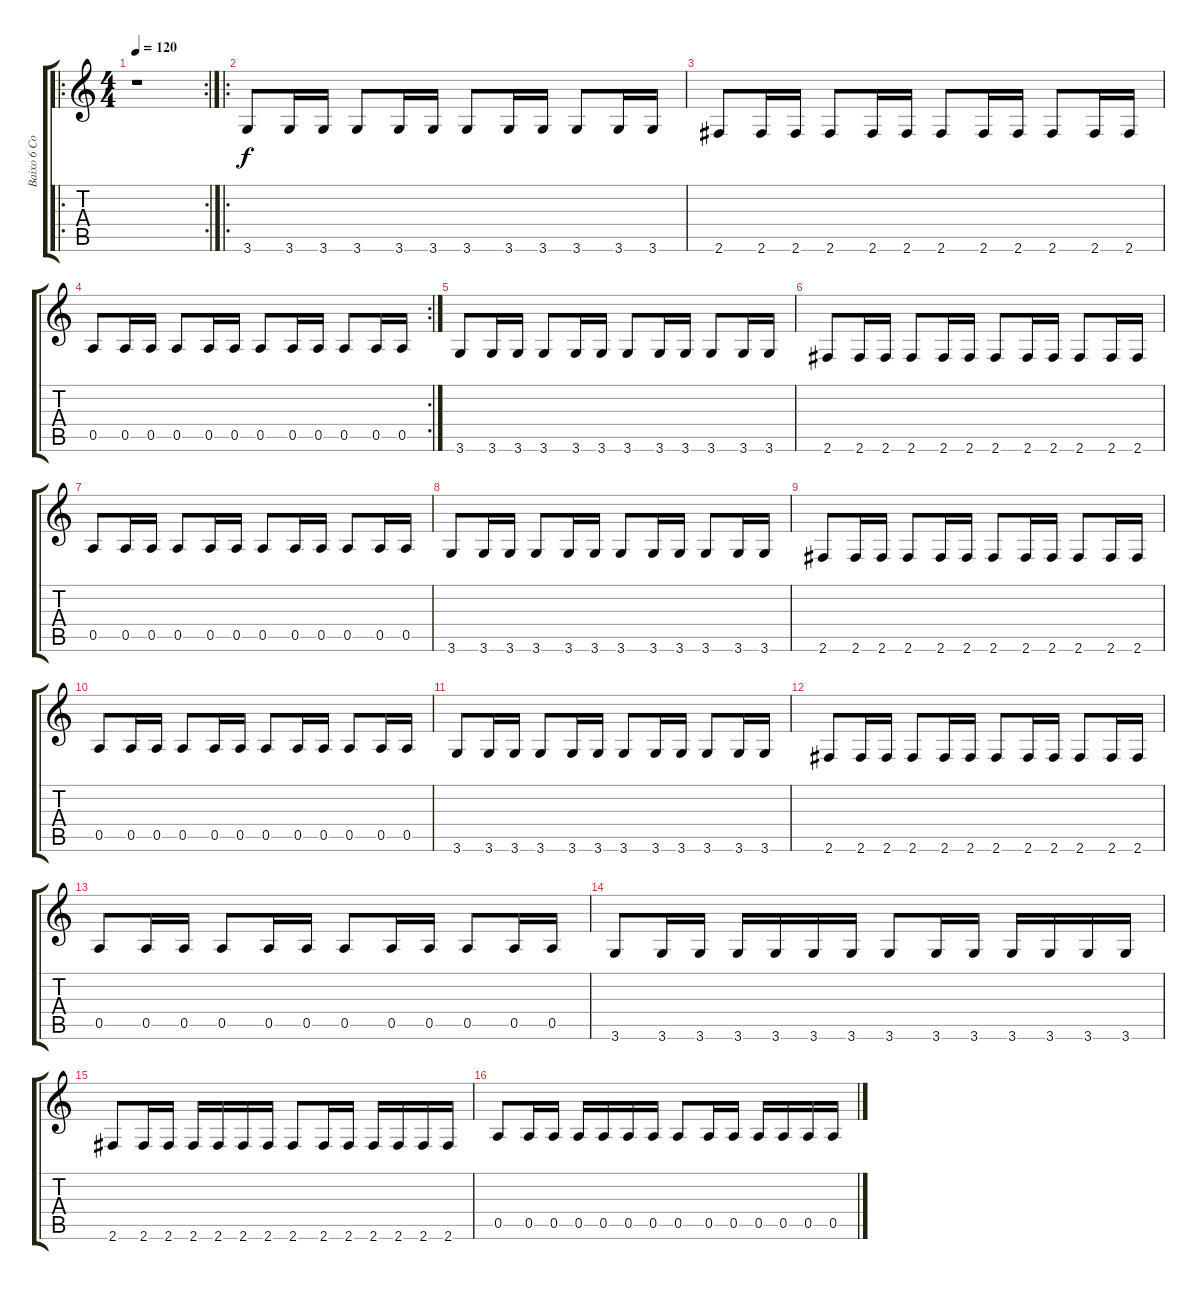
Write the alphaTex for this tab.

\track ("Baixo 6 Cordas" "Baixo 6 Co") {instrument electricbassfinger}
\staff {score tabs}
\tuning (E4 B3 G3 D3 A2 E2) {hide}
\ro
\rc 2
\ts (4 4)
\tempo 120
\clef g2
\ks c
r.1{dy f} |
\ro
3.6.8 3.6.16 3.6.16 3.6.8 3.6.16 3.6.16 3.6.8 3.6.16 3.6.16 3.6.8 3.6.16 3.6.16 |
2.6.8 2.6.16 2.6.16 2.6.8 2.6.16 2.6.16 2.6.8 2.6.16 2.6.16 2.6.8 2.6.16 2.6.16 |
\rc 2
0.5.8 0.5.16 0.5.16 0.5.8 0.5.16 0.5.16 0.5.8 0.5.16 0.5.16 0.5.8 0.5.16 0.5.16 |
3.6.8 3.6.16 3.6.16 3.6.8 3.6.16 3.6.16 3.6.8 3.6.16 3.6.16 3.6.8 3.6.16 3.6.16 |
2.6.8 2.6.16 2.6.16 2.6.8 2.6.16 2.6.16 2.6.8 2.6.16 2.6.16 2.6.8 2.6.16 2.6.16 |
0.5.8 0.5.16 0.5.16 0.5.8 0.5.16 0.5.16 0.5.8 0.5.16 0.5.16 0.5.8 0.5.16 0.5.16 |
3.6.8 3.6.16 3.6.16 3.6.8 3.6.16 3.6.16 3.6.8 3.6.16 3.6.16 3.6.8 3.6.16 3.6.16 |
2.6.8 2.6.16 2.6.16 2.6.8 2.6.16 2.6.16 2.6.8 2.6.16 2.6.16 2.6.8 2.6.16 2.6.16 |
0.5.8 0.5.16 0.5.16 0.5.8 0.5.16 0.5.16 0.5.8 0.5.16 0.5.16 0.5.8 0.5.16 0.5.16 |
3.6.8 3.6.16 3.6.16 3.6.8 3.6.16 3.6.16 3.6.8 3.6.16 3.6.16 3.6.8 3.6.16 3.6.16 |
2.6.8 2.6.16 2.6.16 2.6.8 2.6.16 2.6.16 2.6.8 2.6.16 2.6.16 2.6.8 2.6.16 2.6.16 |
0.5.8 0.5.16 0.5.16 0.5.8 0.5.16 0.5.16 0.5.8 0.5.16 0.5.16 0.5.8 0.5.16 0.5.16 |
3.6.8 3.6.16 3.6.16 3.6.16 3.6.16 3.6.16 3.6.16 3.6.8 3.6.16 3.6.16 3.6.16 3.6.16 3.6.16 3.6.16 |
2.6.8 2.6.16 2.6.16 2.6.16 2.6.16 2.6.16 2.6.16 2.6.8 2.6.16 2.6.16 2.6.16 2.6.16 2.6.16 2.6.16 |
0.5.8 0.5.16 0.5.16 0.5.16 0.5.16 0.5.16 0.5.16 0.5.8 0.5.16 0.5.16 0.5.16 0.5.16 0.5.16 0.5.16
